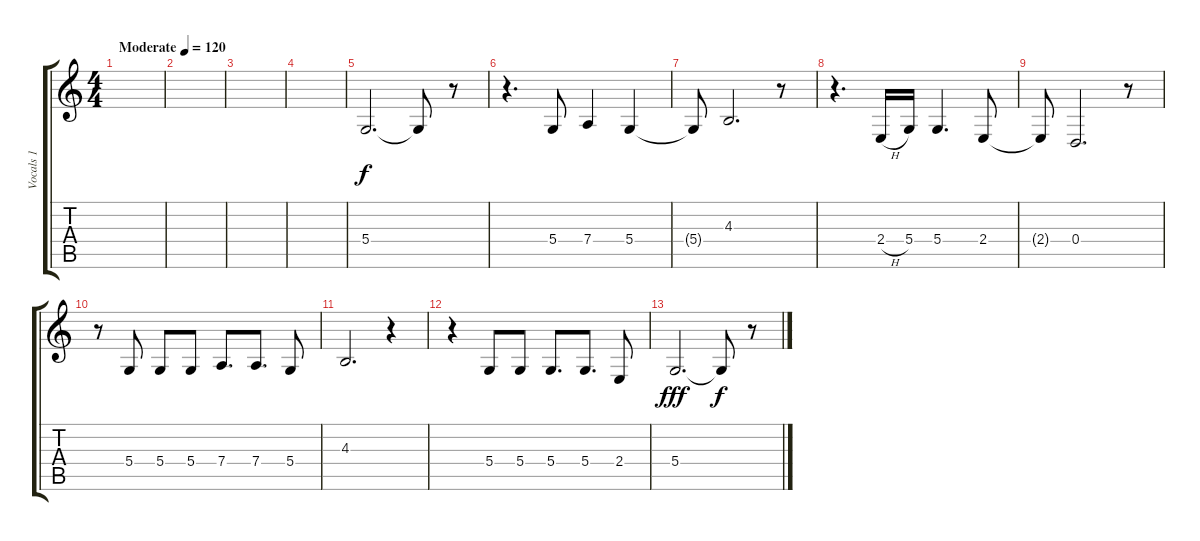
\track ("Vocals 1" "Vocals 1") {instrument tenorsax}
\staff {score tabs}
\tuning (E4 B3 G3 D3 A2 E2) {hide}
\ts (4 4)
\tempo (120 "Moderate")
\clef g2
\ks c
|
|
|
|
5.4.2{d} 5.4{t}.8 r.8 |
r.4{d} 5.4.8 7.4.4 5.4.4 |
5.4{t}.8 4.3.2{d} r.8 |
r.4{d} 2.4{h}.16 5.4.16 5.4.4{d} 2.4.8 |
2.4{t}.8 0.4.2{d} r.8 |
r.8 5.4.8 5.4.8 5.4.8 7.4.8{d} 7.4.8{d} 5.4.8 |
4.3.2{d} r.4 |
r.4 5.4.8 5.4.8 5.4.8{d} 5.4.8{d} 2.4.8 |
5.4.2{d dy fff} 5.4{t}.8{dy f} r.8
